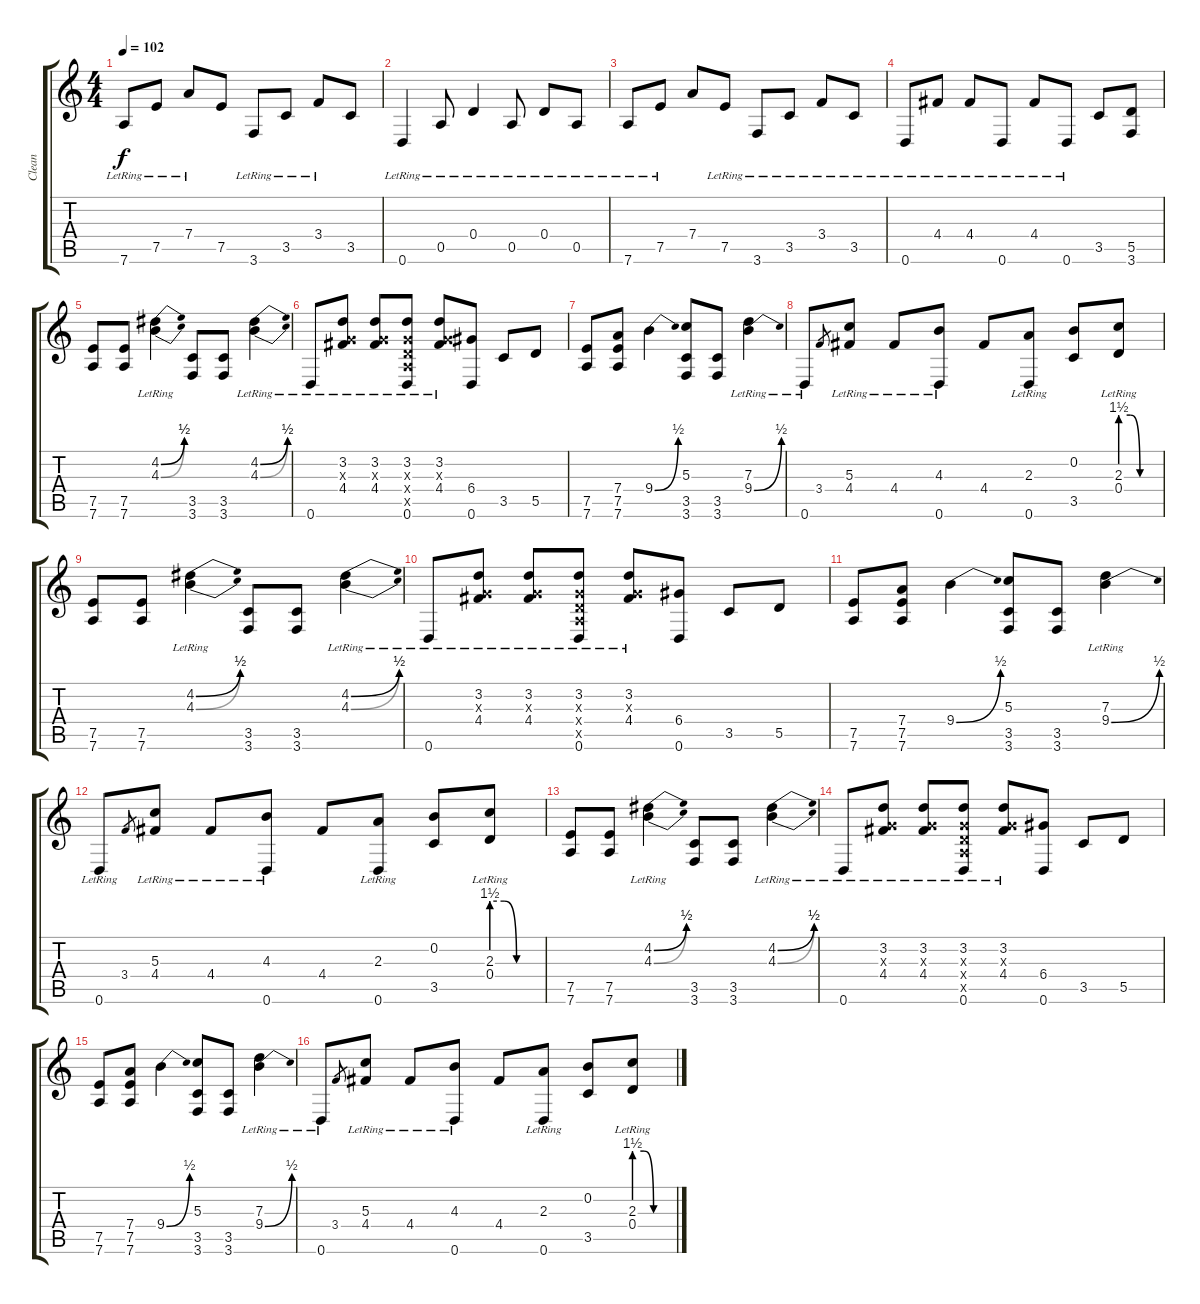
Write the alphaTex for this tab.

\track ("Clean" "Clean") {instrument acousticguitarsteel}
\staff {score tabs}
\tuning (E4 B3 G3 D3 A2 D2) {hide}
\ts (4 4)
\tempo 102
\clef g2
\ks c
7.6{lr}.8{dy f} 7.5{lr}.8 7.4{lr}.8 7.5.8 3.6{lr}.8 3.5{lr}.8 3.4{lr}.8 3.5.8 |
0.6{lr}.4 0.5{lr}.8 0.4{lr}.4 0.5{lr}.8 0.4{lr}.8 0.5{lr}.8 |
7.6{lr}.8 7.5{lr}.8 7.4.8 7.5{lr}.8 3.6{lr}.8 3.5{lr}.8 3.4{lr}.8 3.5{lr}.8 |
0.6{lr}.8 4.4{lr}.8 4.4{lr}.8 0.6{lr}.8 4.4{lr}.8 0.6{lr}.8 3.5.8 (5.5 3.6).8 |
(7.5 7.6).8 (7.5 7.6).8 (4.2{be (bend 0 0 60 2)} 4.3{be (bend 0 0 60 2) lr}).4 (3.5 3.6).8 (3.5 3.6).8 (4.2{be (bend 0 0 60 2)} 4.3{be (bend 0 0 60 2) lr}).4 |
0.6{lr}.8 (3.2{lr} 0.3{x} 4.4{lr}).8 (3.2{lr} 0.3{x} 4.4{lr}).8 (3.2{lr} 0.3{x} 0.4{x} 0.5{x} 0.6).8 (3.2{lr} 0.3{x} 4.4).8 (6.4 0.6).8 3.5.8 5.5.8 |
(7.5 7.6).8 (7.4 7.5 7.6).8 9.4{be (bend 0 0 60 2)}.4 (5.3 3.5 3.6).8 (3.5 3.6).8 (7.3{lr} 9.4{be (bend 0 0 60 2)}).4 |
0.6{lr}.8 3.4.8{gr} (5.3{lr} 4.4{lr}).8 4.4{lr}.8 (4.3{lr} 0.6).8 4.4.8 (2.3{lr} 0.6).8 (0.2 3.5).8 (2.3{be (custom 0 6 15 6 30 0 60 0) lr} 0.4).8 |
(7.5 7.6).8 (7.5 7.6).8 (4.2{be (bend 0 0 60 2)} 4.3{be (bend 0 0 60 2) lr}).4 (3.5 3.6).8 (3.5 3.6).8 (4.2{be (bend 0 0 60 2)} 4.3{be (bend 0 0 60 2) lr}).4 |
0.6{lr}.8 (3.2{lr} 0.3{x} 4.4{lr}).8 (3.2{lr} 0.3{x} 4.4{lr}).8 (3.2{lr} 0.3{x} 0.4{x} 0.5{x} 0.6).8 (3.2{lr} 0.3{x} 4.4).8 (6.4 0.6).8 3.5.8 5.5.8 |
(7.5 7.6).8 (7.4 7.5 7.6).8 9.4{be (bend 0 0 60 2)}.4 (5.3 3.5 3.6).8 (3.5 3.6).8 (7.3{lr} 9.4{be (bend 0 0 60 2)}).4 |
0.6{lr}.8 3.4.8{gr} (5.3{lr} 4.4{lr}).8 4.4{lr}.8 (4.3{lr} 0.6).8 4.4.8 (2.3{lr} 0.6).8 (0.2 3.5).8 (2.3{be (custom 0 6 15 6 30 0 60 0) lr} 0.4).8 |
(7.5 7.6).8 (7.5 7.6).8 (4.2{be (bend 0 0 60 2)} 4.3{be (bend 0 0 60 2) lr}).4 (3.5 3.6).8 (3.5 3.6).8 (4.2{be (bend 0 0 60 2)} 4.3{be (bend 0 0 60 2) lr}).4 |
0.6{lr}.8 (3.2{lr} 0.3{x} 4.4{lr}).8 (3.2{lr} 0.3{x} 4.4{lr}).8 (3.2{lr} 0.3{x} 0.4{x} 0.5{x} 0.6).8 (3.2{lr} 0.3{x} 4.4).8 (6.4 0.6).8 3.5.8 5.5.8 |
(7.5 7.6).8 (7.4 7.5 7.6).8 9.4{be (bend 0 0 60 2)}.4 (5.3 3.5 3.6).8 (3.5 3.6).8 (7.3{lr} 9.4{be (bend 0 0 60 2)}).4 |
0.6{lr}.8 3.4.8{gr} (5.3{lr} 4.4{lr}).8 4.4{lr}.8 (4.3{lr} 0.6).8 4.4.8 (2.3{lr} 0.6).8 (0.2 3.5).8 (2.3{be (custom 0 6 15 6 30 0 60 0) lr} 0.4).8
